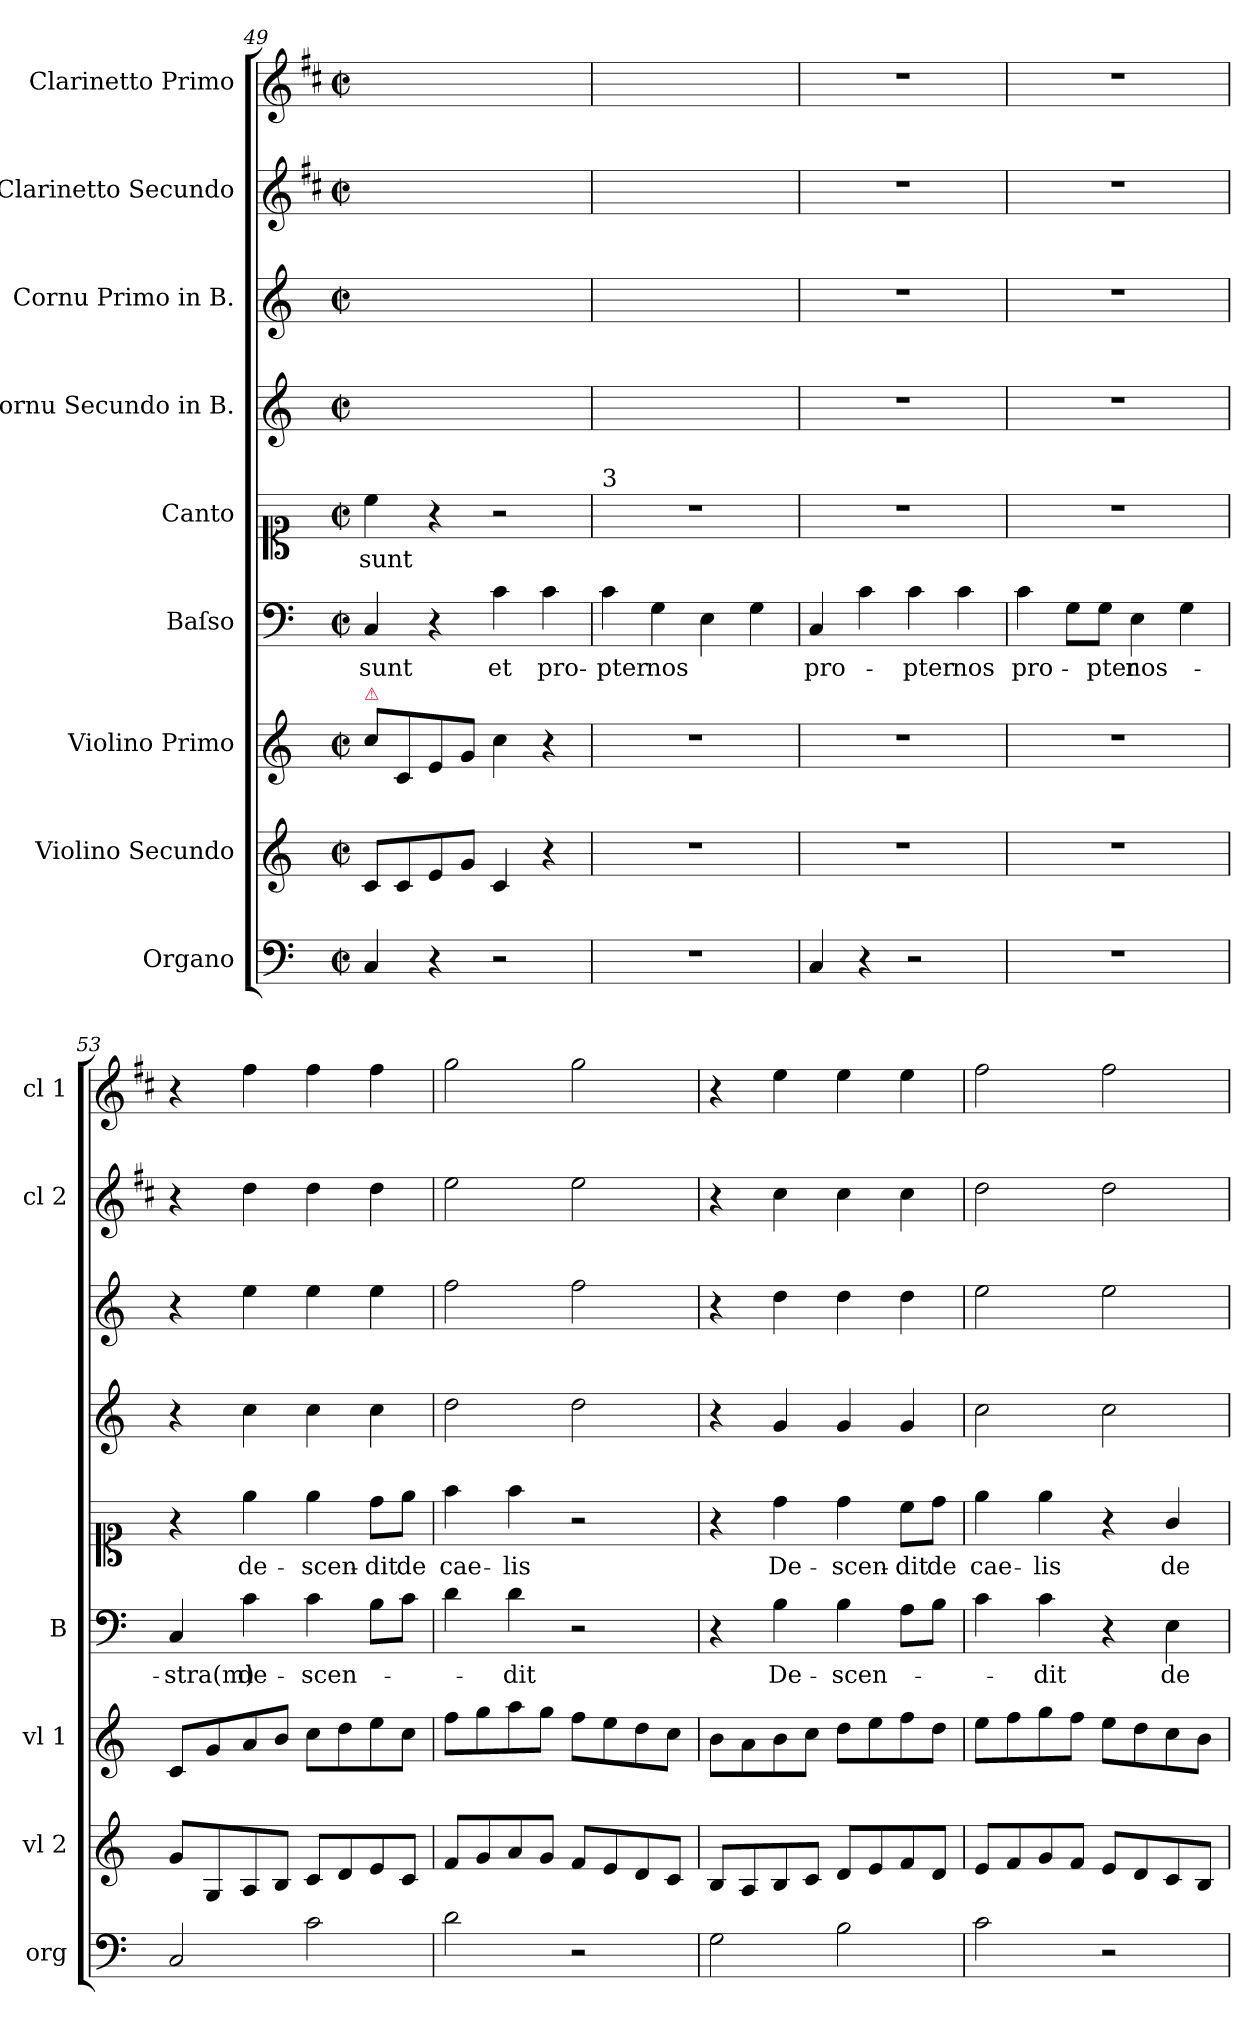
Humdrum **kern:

**kern	**kern	**kern	**kern	**text	**kern	**text	**kern	**kern	**kern	**kern
*part9	*part8	*part7	*part6	*part6	*part5	*part5	*part4	*part3	*part2	*part1
*staff9	*staff8	*staff7	*staff6	*staff6	*staff5	*staff5	*staff4	*staff3	*staff2	*staff1
*I"Organo	*I"Violino Secundo	*I"Violino Primo	*I"Baſso	*	*I"Canto	*	*I"Cornu Secundo in B.	*I"Cornu Primo in B.	*I"Clarinetto Secundo	*I"Clarinetto Primo
*I'org	*I'vl 2	*I'vl 1	*I'B	*	*	*	*	*	*I'cl 2	*I'cl 1
*clefF4	*clefG2	*clefG2	*clefF4	*	*clefC1	*	*clefG2	*clefG2	*clefG2	*clefG2
*	*	*	*	*	*	*	*	*	*ITrd1c2	*ITrd1c2
*k[]	*k[]	*k[]	*k[]	*	*k[]	*	*k[]	*k[]	*k[]	*k[]
*C:	*C:	*C:	*C:	*	*C:	*	*C:	*C:	*C:	*C:
*M2/2	*M2/2	*M2/2	*M2/2	*	*M2/2	*	*M2/2	*M2/2	*M2/2	*M2/2
*met(c|)	*met(c|)	*met(c|)	*met(c|)	*	*met(c|)	*	*met(c|)	*met(c|)	*met(c|)	*met(c|)
=49	=49	=49	=49	=49	=49	=49	=49	=49	=49	=49
!	!	!LO:TX:a:color=crimson:t=⚠	!	!	!	!	!	!	!	!
4C/	8c/L	8cc\L	4C/	sunt	4cc\	sunt	1ryy	1ryy	1ryy	1ryy
.	8c/	8c/	.	.	.	.	.	.	.	.
4r	8e/	8e/	4r	.	4r	.	.	.	.	.
.	8g/J	8g/J	.	.	.	.	.	.	.	.
2r	4c/	4cc\	4c\	et	2r	.	.	.	.	.
.	4r	4r	4c\	pro-	.	.	.	.	.	.
=50	=50	=50	=50	=50	=50	=50	=50	=50	=50	=50
!	!	!	!	!	!LO:TX:a:t=3	!	!	!	!	!
1r	1r	1r	4c\	-pter	1r	.	1ryy	1ryy	1ryy	1ryy
.	.	.	4G\	nos	.	.	.	.	.	.
.	.	.	4E\	.	.	.	.	.	.	.
.	.	.	4G\	.	.	.	.	.	.	.
=51	=51	=51	=51	=51	=51	=51	=51	=51	=51	=51
4C/	1r	1r	4C/	pro-	1r	.	1r	1r	1r	1r
4r	.	.	4c\	.	.	.	.	.	.	.
2r	.	.	4c\	-pter	.	.	.	.	.	.
.	.	.	4c\	nos	.	.	.	.	.	.
=52	=52	=52	=52	=52	=52	=52	=52	=52	=52	=52
1r	1r	1r	4c\	pro-	1r	.	1r	1r	1r	1r
.	.	.	8G\L	.	.	.	.	.	.	.
.	.	.	8G\J	-pter	.	.	.	.	.	.
.	.	.	4E\	nos-	.	.	.	.	.	.
.	.	.	4G\	.	.	.	.	.	.	.
=53	=53	=53	=53	=53	=53	=53	=53	=53	=53	=53
2C/	8g/L	8c/L	4C/	-stra(m)	4r	.	4r	4r	4r	4r
.	8G/	8g/	.	.	.	.	.	.	.	.
.	8A/	8a/	4c\	de-	4ee\	de-	4cc\	4ee\	4cc\	4ee\
.	8B/J	8b/J	.	.	.	.	.	.	.	.
2c\	8c/L	8cc\L	4c\	-scen-	4ee\	-scen-	4cc\	4ee\	4cc\	4ee\
.	8d/	8dd\	.	.	.	.	.	.	.	.
.	8e/	8ee\	8B\L	.	8dd\L	-dit	4cc\	4ee\	4cc\	4ee\
.	8c/J	8cc\J	8c\J	.	8ee\J	de	.	.	.	.
=54	=54	=54	=54	=54	=54	=54	=54	=54	=54	=54
2d\	8f/L	8ff\L	4d\	.	4ff\	cae-	2dd\	2ff\	2dd\	2ff\
.	8g/	8gg\	.	.	.	.	.	.	.	.
.	8a/	8aa\	4d\	-dit	4ff\	-lis	.	.	.	.
.	8g/J	8gg\J	.	.	.	.	.	.	.	.
2r	8f/L	8ff\L	2r	.	2r	.	2dd\	2ff\	2dd\	2ff\
.	8e/	8ee\	.	.	.	.	.	.	.	.
.	8d/	8dd\	.	.	.	.	.	.	.	.
.	8c/J	8cc\J	.	.	.	.	.	.	.	.
=55	=55	=55	=55	=55	=55	=55	=55	=55	=55	=55
2G\	8B/L	8b\L	4r	.	4r	.	4r	4r	4r	4r
.	8A/	8a\	.	.	.	.	.	.	.	.
.	8B/	8b\	4B\	De-	4dd\	De-	4g/	4dd\	4b\	4dd\
.	8c/J	8cc\J	.	.	.	.	.	.	.	.
2B\	8d/L	8dd\L	4B\	-scen-	4dd\	-scen-	4g/	4dd\	4b\	4dd\
.	8e/	8ee\	.	.	.	.	.	.	.	.
.	8f/	8ff\	8A\L	.	8cc\L	-dit	4g/	4dd\	4b\	4dd\
.	8d/J	8dd\J	8B\J	.	8dd\J	de	.	.	.	.
=56	=56	=56	=56	=56	=56	=56	=56	=56	=56	=56
2c\	8e/L	8ee\L	4c\	.	4ee\	cae-	2cc\	2ee\	2cc\	2ee\
.	8f/	8ff\	.	.	.	.	.	.	.	.
.	8g/	8gg\	4c\	-dit	4ee\	-lis	.	.	.	.
.	8f/J	8ff\J	.	.	.	.	.	.	.	.
2r	8e/L	8ee\L	4r	.	4r	.	2cc\	2ee\	2cc\	2ee\
.	8d/	8dd\	.	.	.	.	.	.	.	.
.	8c/	8cc\	4E\	de-	4g/	de-	.	.	.	.
.	8B/J	8b\J	.	.	.	.	.	.	.	.
=	=	=	=	=	=	=	=	=	=	=
*-	*-	*-	*-	*-	*-	*-	*-	*-	*-	*-
